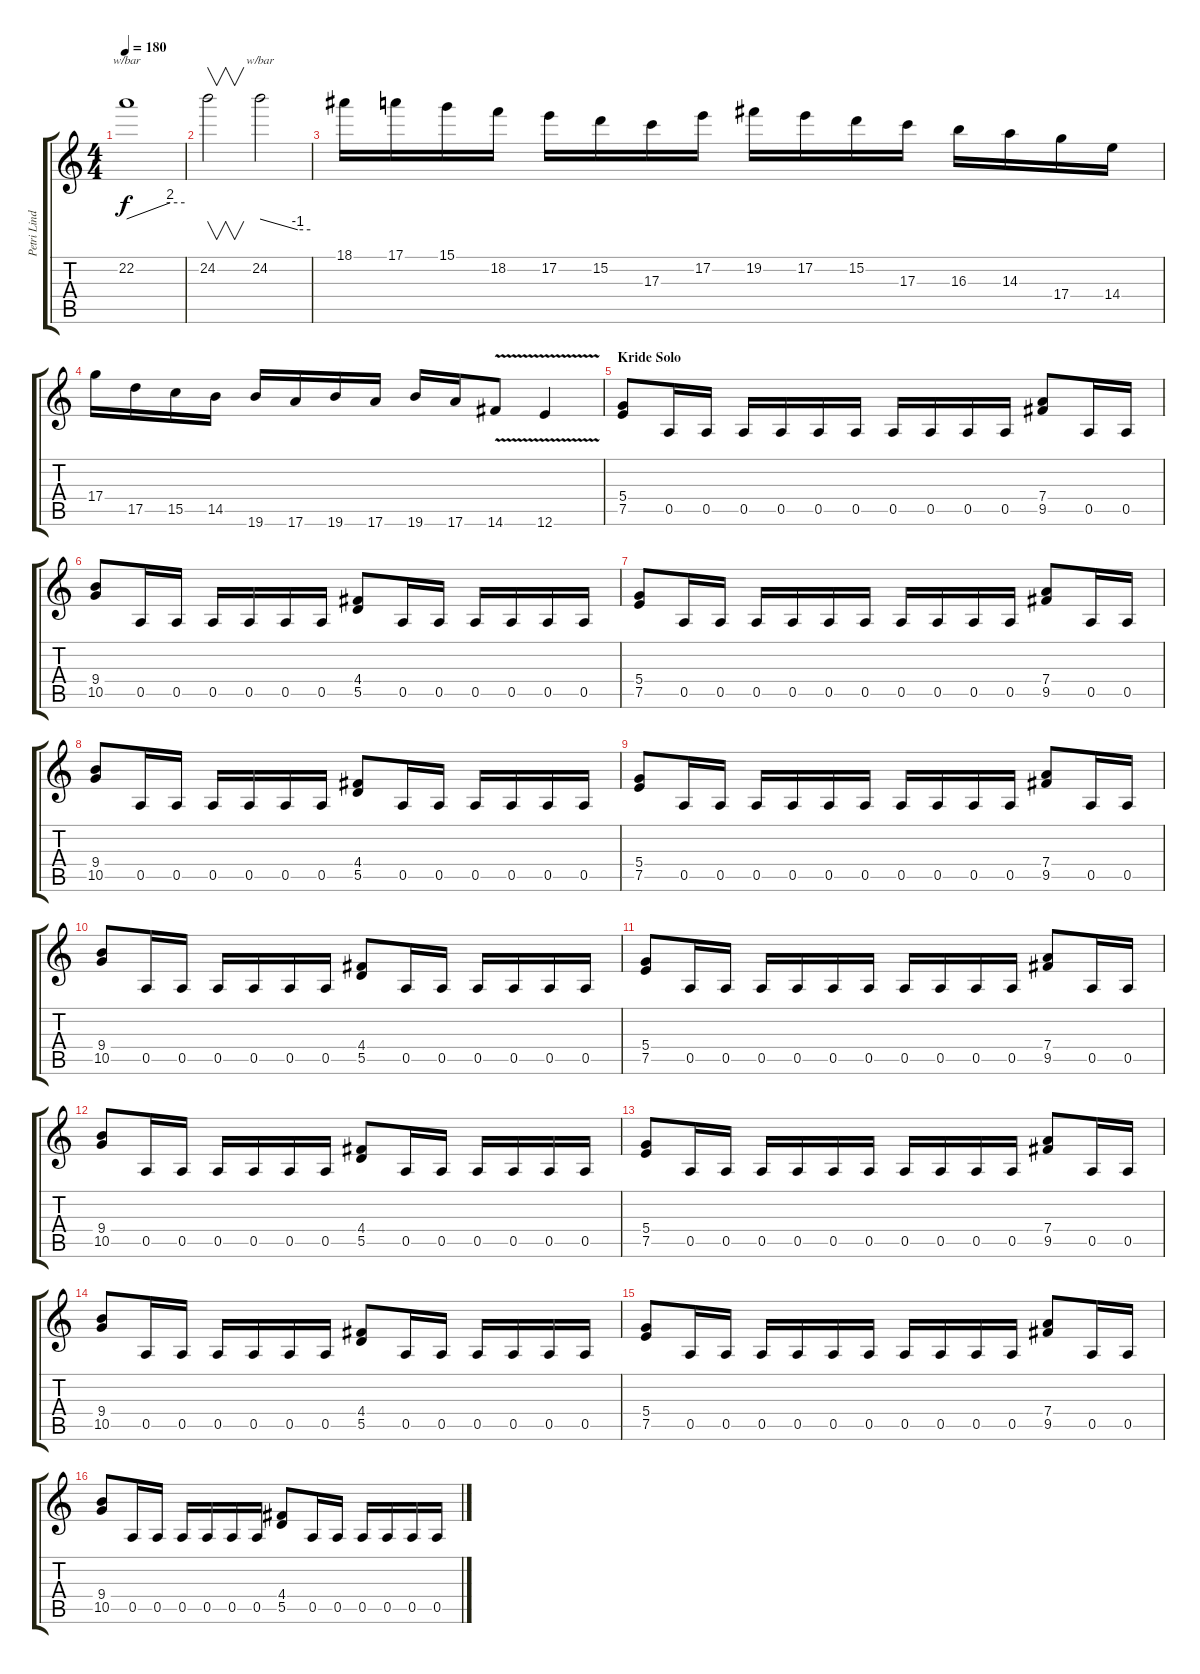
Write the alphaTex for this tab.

\track ("Petri Lindroos" "Petri Lind") {instrument distortionguitar}
\staff {score tabs}
\tuning (E4 B3 G3 D3 A2 E2) {hide}
\ts (4 4)
\tempo 180
\clef g2
\ks c
22.2.1{tbe (custom default 0 0 45 8 60 8) dy f} |
24.2.2{v} 24.2.2{tbe (custom default 0 0 45 -4 60 -4)} |
18.1.16 17.1.16 15.1.16 18.2.16 17.2.16 15.2.16 17.3.16 17.2.16 19.2.16 17.2.16 15.2.16 17.3.16 16.3.16 14.3.16 17.4.16 14.4.16 |
17.4.16 17.5.16 15.5.16 14.5.16 19.6.16 17.6.16 19.6.16 17.6.16 19.6.16 17.6.16 14.6{v}.8 12.6{v}.4 |
\section ("" "Kride Solo")
(5.4 7.5).8{volume 12} 0.5.16 0.5.16 0.5.16 0.5.16 0.5.16 0.5.16 0.5.16 0.5.16 0.5.16 0.5.16 (7.4 9.5).8 0.5.16 0.5.16 |
(9.4 10.5).8 0.5.16 0.5.16 0.5.16 0.5.16 0.5.16 0.5.16 (4.4 5.5).8 0.5.16 0.5.16 0.5.16 0.5.16 0.5.16 0.5.16 |
(5.4 7.5).8 0.5.16 0.5.16 0.5.16 0.5.16 0.5.16 0.5.16 0.5.16 0.5.16 0.5.16 0.5.16 (7.4 9.5).8 0.5.16 0.5.16 |
(9.4 10.5).8 0.5.16 0.5.16 0.5.16 0.5.16 0.5.16 0.5.16 (4.4 5.5).8 0.5.16 0.5.16 0.5.16 0.5.16 0.5.16 0.5.16 |
(5.4 7.5).8 0.5.16 0.5.16 0.5.16 0.5.16 0.5.16 0.5.16 0.5.16 0.5.16 0.5.16 0.5.16 (7.4 9.5).8 0.5.16 0.5.16 |
(9.4 10.5).8 0.5.16 0.5.16 0.5.16 0.5.16 0.5.16 0.5.16 (4.4 5.5).8 0.5.16 0.5.16 0.5.16 0.5.16 0.5.16 0.5.16 |
(5.4 7.5).8 0.5.16 0.5.16 0.5.16 0.5.16 0.5.16 0.5.16 0.5.16 0.5.16 0.5.16 0.5.16 (7.4 9.5).8 0.5.16 0.5.16 |
(9.4 10.5).8 0.5.16 0.5.16 0.5.16 0.5.16 0.5.16 0.5.16 (4.4 5.5).8 0.5.16 0.5.16 0.5.16 0.5.16 0.5.16 0.5.16 |
(5.4 7.5).8 0.5.16 0.5.16 0.5.16 0.5.16 0.5.16 0.5.16 0.5.16 0.5.16 0.5.16 0.5.16 (7.4 9.5).8 0.5.16 0.5.16 |
(9.4 10.5).8 0.5.16 0.5.16 0.5.16 0.5.16 0.5.16 0.5.16 (4.4 5.5).8 0.5.16 0.5.16 0.5.16 0.5.16 0.5.16 0.5.16 |
(5.4 7.5).8 0.5.16 0.5.16 0.5.16 0.5.16 0.5.16 0.5.16 0.5.16 0.5.16 0.5.16 0.5.16 (7.4 9.5).8 0.5.16 0.5.16 |
(9.4 10.5).8 0.5.16 0.5.16 0.5.16 0.5.16 0.5.16 0.5.16 (4.4 5.5).8 0.5.16 0.5.16 0.5.16 0.5.16 0.5.16 0.5.16
